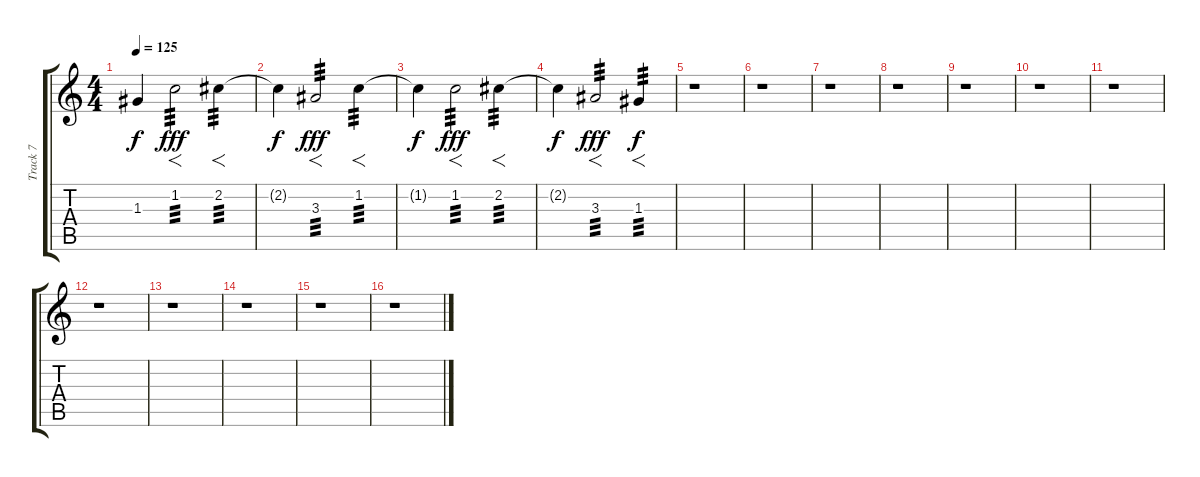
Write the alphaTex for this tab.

\track ("Track 7" "Track 7") {instrument acousticguitarnylon}
\staff {score tabs}
\tuning (E4 B3 G3 D3 A2 E2) {hide}
\ts (4 4)
\tempo 125
\clef g2
\ks c
1.3{t}.4{dy f} 1.2.2{f tp 3 dy fff balance 0} 2.2.4{f tp 3} |
2.2{t}.4{dy f} 3.3.2{f tp 3 dy fff} 1.2.4{f tp 3} |
1.2{t}.4{dy f} 1.2.2{f tp 3 dy fff balance 16} 2.2.4{f tp 3} |
2.2{t}.4{dy f} 3.3.2{f tp 3 dy fff} 1.3.4{f tp 3 dy f} |
r.1 |
r.1 |
r.1 |
r.1 |
r.1 |
r.1 |
r.1 |
r.1 |
r.1 |
r.1 |
r.1 |
r.1
